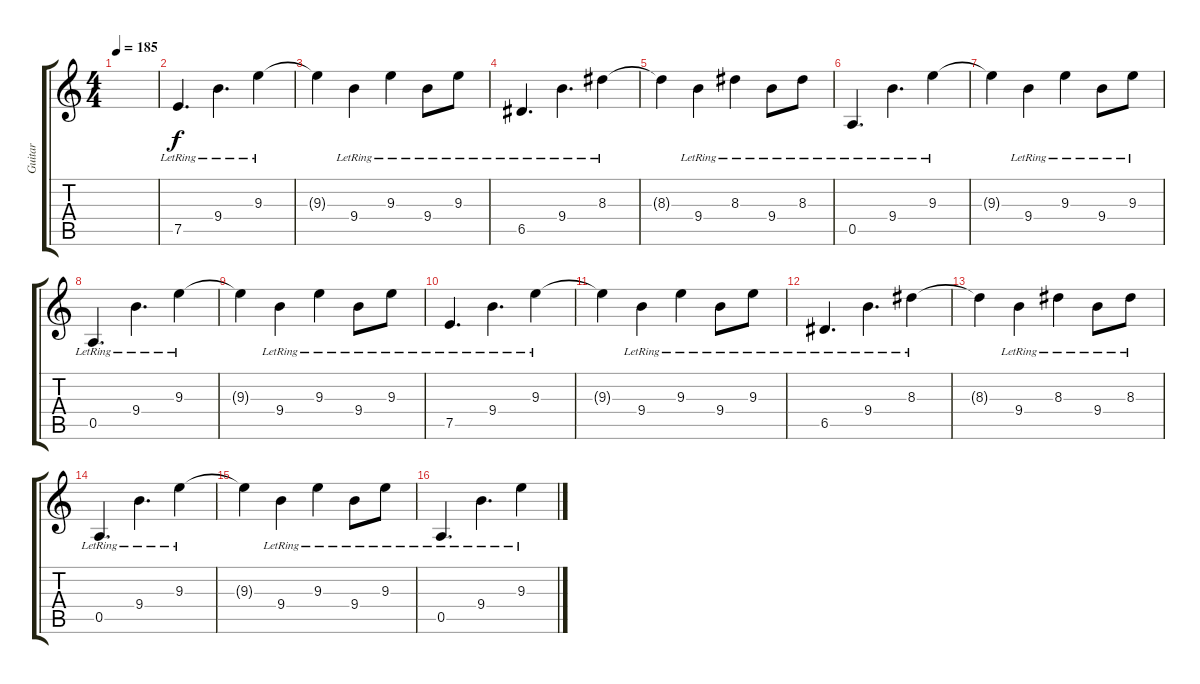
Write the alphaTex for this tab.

\track ("Guitar" "Guitar") {instrument distortionguitar}
\staff {score tabs}
\tuning (E4 B3 G3 D3 A2 E2) {hide}
\ts (4 4)
\tempo 185
\clef g2
\ks c
|
7.5{lr}.4{d volume 12 instrument electricguitarclean} 9.4{lr}.4{d} 9.3{lr}.4 |
9.3{t}.4 9.4{lr}.4 9.3{lr}.4 9.4{lr}.8 9.3{lr}.8 |
6.5{lr}.4{d} 9.4{lr}.4{d} 8.3{lr}.4 |
8.3{t}.4 9.4{lr}.4 8.3{lr}.4 9.4{lr}.8 8.3{lr}.8 |
0.5{lr}.4{d} 9.4{lr}.4{d} 9.3{lr}.4 |
9.3{t}.4 9.4{lr}.4 9.3{lr}.4 9.4{lr}.8 9.3{lr}.8 |
0.5{lr}.4{d} 9.4{lr}.4{d} 9.3{lr}.4 |
9.3{t}.4 9.4{lr}.4 9.3{lr}.4 9.4{lr}.8 9.3{lr}.8 |
7.5{lr}.4{d} 9.4{lr}.4{d} 9.3{lr}.4 |
9.3{t}.4 9.4{lr}.4 9.3{lr}.4 9.4{lr}.8 9.3{lr}.8 |
6.5{lr}.4{d} 9.4{lr}.4{d} 8.3{lr}.4 |
8.3{t}.4 9.4{lr}.4 8.3{lr}.4 9.4{lr}.8 8.3{lr}.8 |
0.5{lr}.4{d} 9.4{lr}.4{d} 9.3{lr}.4 |
9.3{t}.4 9.4{lr}.4 9.3{lr}.4 9.4{lr}.8 9.3{lr}.8 |
0.5{lr}.4{d} 9.4{lr}.4{d} 9.3{lr}.4
